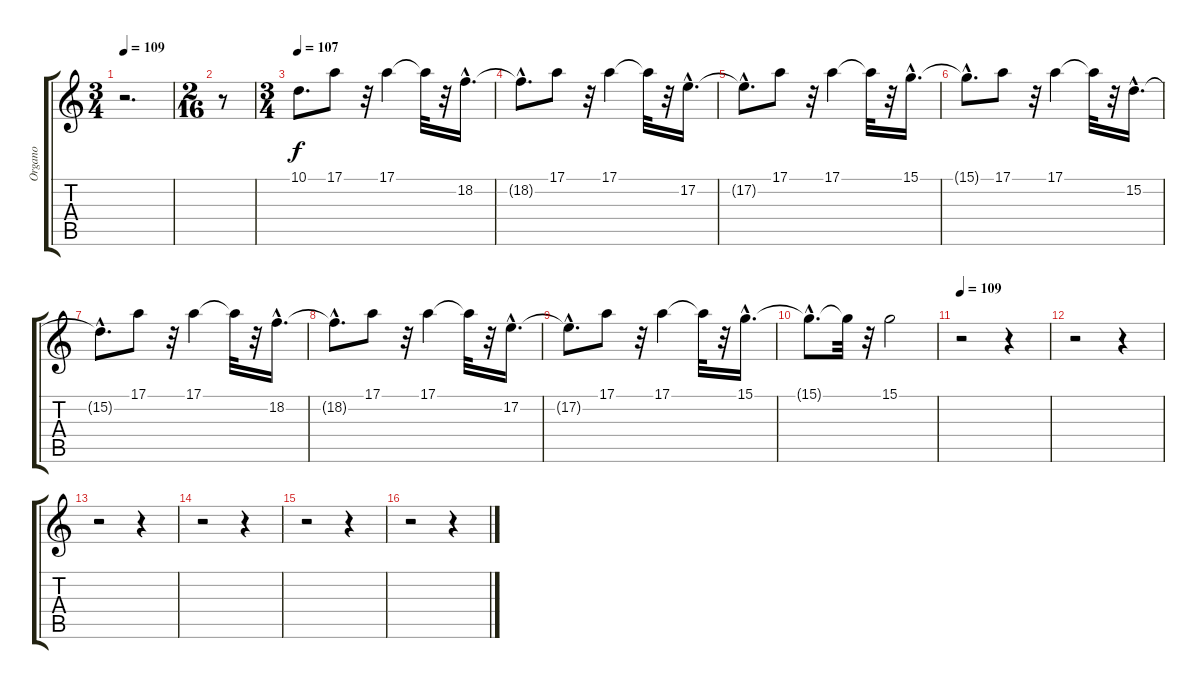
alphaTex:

\track ("Organo" "Organo") {instrument pad4choir}
\staff {score tabs}
\tuning (E4 B3 G3 D3 A2 E2) {hide}
\ts (3 4)
\tempo 109
\clef g2
\ks c
r.2{d dy f} |
\ts (2 16)
r.8 |
\ts (3 4)
\tempo 107
10.1.8{d} 17.1.8 r.32 17.1.4 17.1{t}.32 r.32 18.2{hac}.16{d} |
18.2{hac t}.8{d} 17.1.8 r.32 17.1.4 17.1{t}.32 r.32 17.2{hac}.16{d} |
17.2{hac t}.8{d} 17.1.8 r.32 17.1.4 17.1{t}.32 r.32 15.1{hac}.16{d} |
15.1{hac t}.8{d} 17.1.8 r.32 17.1.4 17.1{t}.32 r.32 15.2{hac}.16{d} |
15.2{hac t}.8{d} 17.1.8 r.32 17.1.4 17.1{t}.32 r.32 18.2{hac}.16{d} |
18.2{hac t}.8{d} 17.1.8 r.32 17.1.4 17.1{t}.32 r.32 17.2{hac}.16{d} |
17.2{hac t}.8{d} 17.1.8 r.32 17.1.4 17.1{t}.32 r.32 15.1{hac}.16{d} |
15.1{hac t}.8{d} 15.1{t}.32 r.32 15.1.2 |
\tempo 109
r.2 r.4 |
r.2 r.4 |
r.2 r.4 |
r.2 r.4 |
r.2 r.4 |
r.2 r.4
